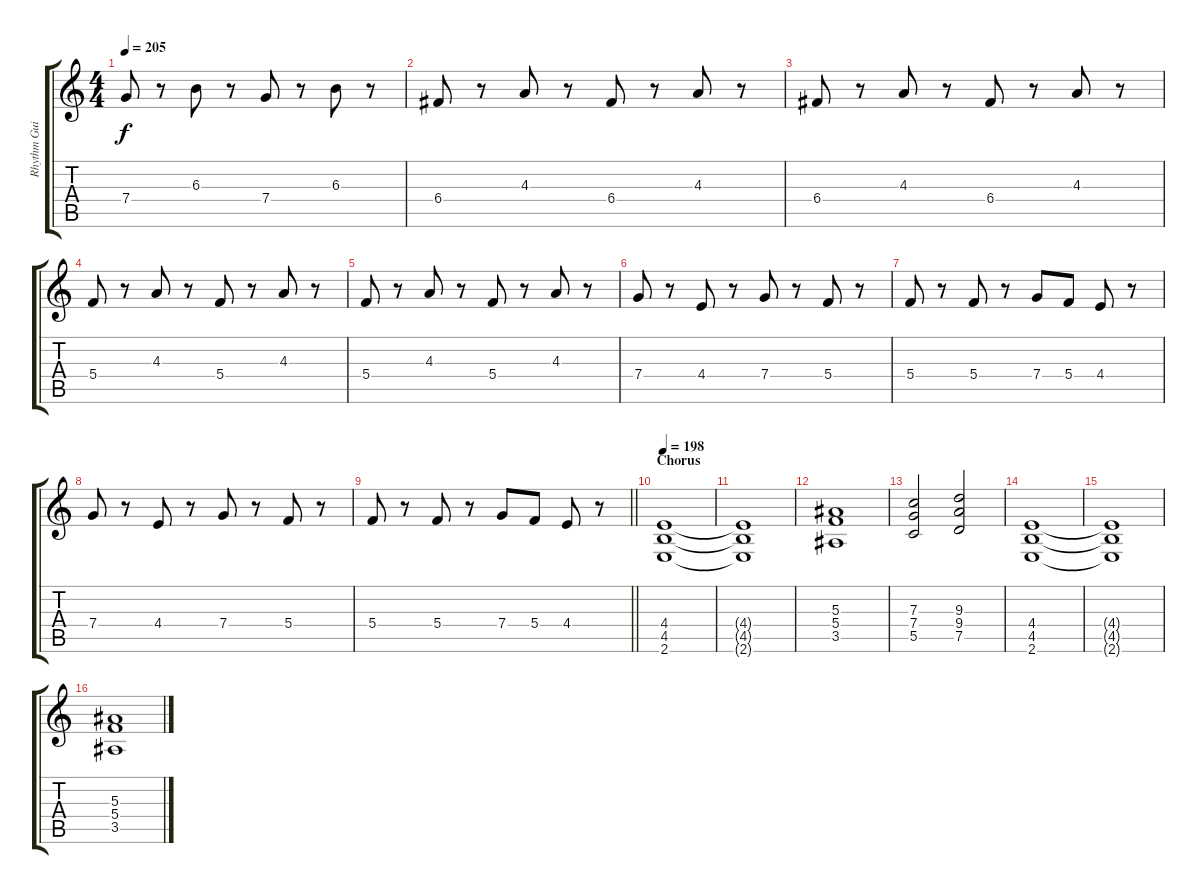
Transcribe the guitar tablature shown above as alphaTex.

\track ("Rhythm Guitar" "Rhythm Gui") {instrument distortionguitar}
\staff {score tabs}
\tuning (D4 A3 F3 C3 G2 D2) {hide}
\ts (4 4)
\tempo 205
\clef g2
\ks c
7.4.8{dy f} r.8 6.3.8 r.8 7.4.8 r.8 6.3.8 r.8 |
6.4.8 r.8 4.3.8 r.8 6.4.8 r.8 4.3.8 r.8 |
6.4.8 r.8 4.3.8 r.8 6.4.8 r.8 4.3.8 r.8 |
5.4.8 r.8 4.3.8 r.8 5.4.8 r.8 4.3.8 r.8 |
5.4.8 r.8 4.3.8 r.8 5.4.8 r.8 4.3.8 r.8 |
7.4.8 r.8 4.4.8 r.8 7.4.8 r.8 5.4.8 r.8 |
5.4.8 r.8 5.4.8 r.8 7.4.8 5.4.8 4.4.8 r.8 |
7.4.8 r.8 4.4.8 r.8 7.4.8 r.8 5.4.8 r.8 |
\barLineRight lightlight
5.4.8 r.8 5.4.8 r.8 7.4.8 5.4.8 4.4.8 r.8 |
\section ("" "Chorus")
\tempo 198
(4.4 4.5 2.6).1 |
(4.4{t} 4.5{t} 2.6{t}).1 |
(5.3 5.4 3.5).1 |
(7.3 7.4 5.5).2 (9.3 9.4 7.5).2 |
(4.4 4.5 2.6).1 |
(4.4{t} 4.5{t} 2.6{t}).1 |
(5.3 5.4 3.5).1
